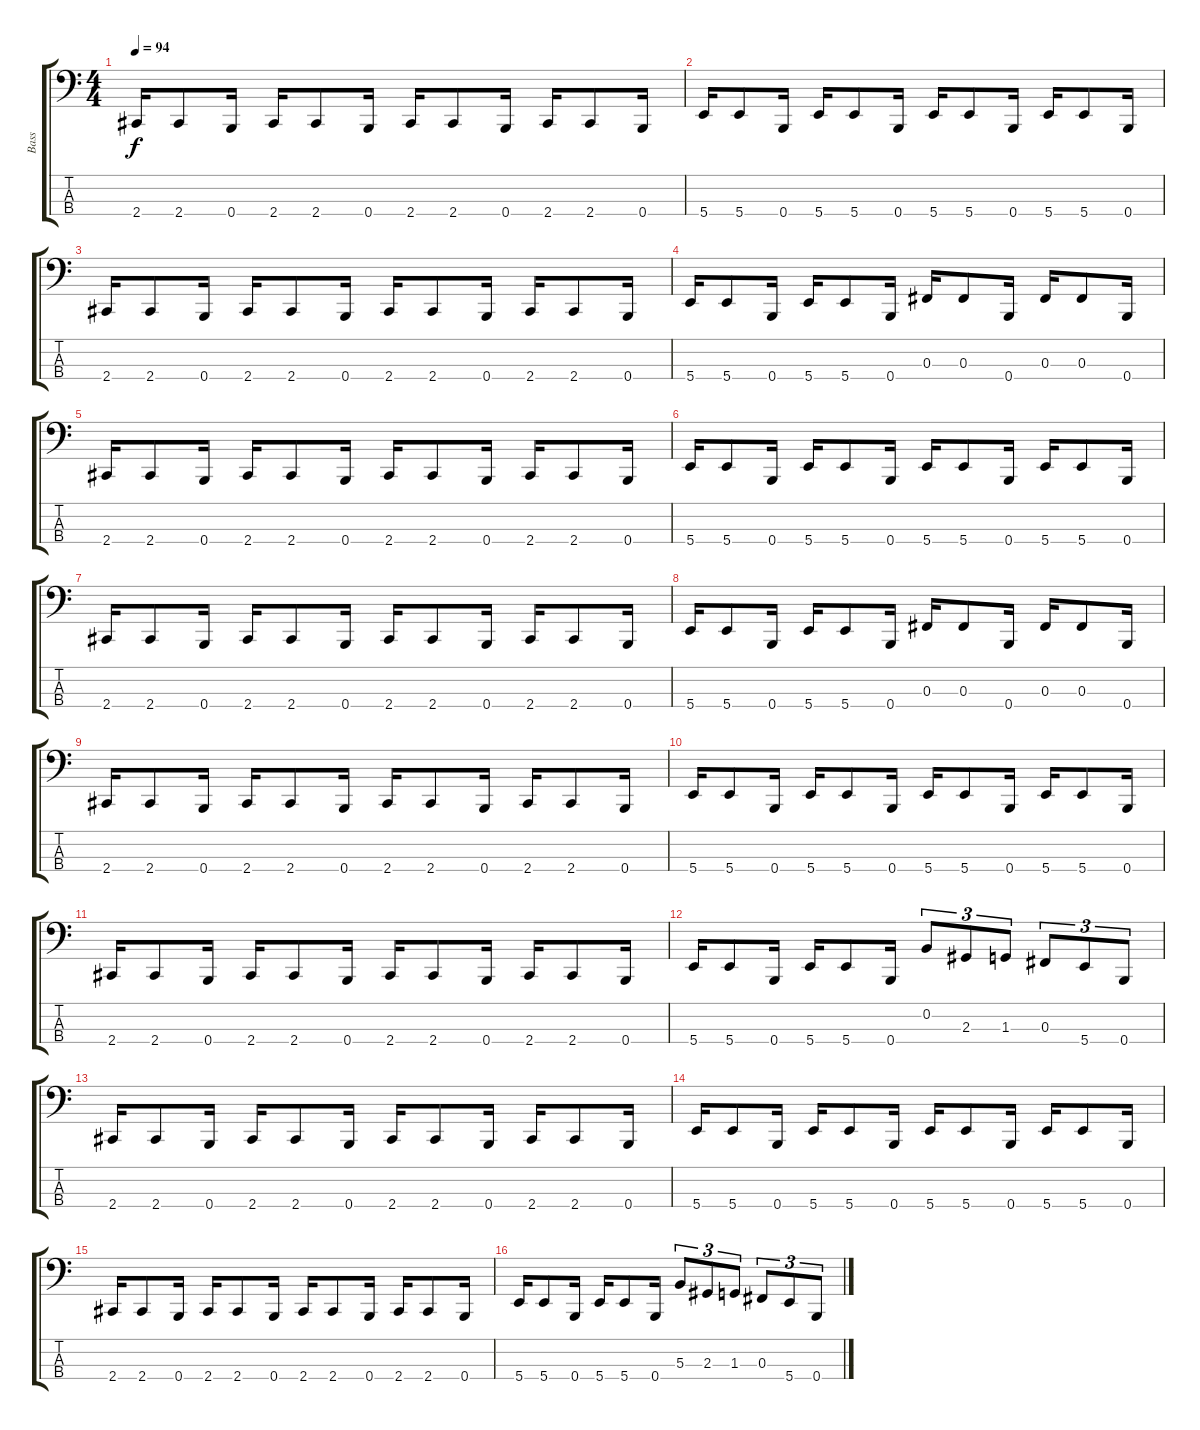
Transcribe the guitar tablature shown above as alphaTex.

\track ("Bass" "Bass") {instrument electricbassfinger}
\staff {score tabs}
\tuning (E2 B1 Gb1 B0) {hide}
\ts (4 4)
\tempo 94
\clef f4
\ks c
2.4.16{dy f} 2.4.8 0.4.16 2.4.16 2.4.8 0.4.16 2.4.16 2.4.8 0.4.16 2.4.16 2.4.8 0.4.16 |
5.4.16 5.4.8 0.4.16 5.4.16 5.4.8 0.4.16 5.4.16 5.4.8 0.4.16 5.4.16 5.4.8 0.4.16 |
2.4.16 2.4.8 0.4.16 2.4.16 2.4.8 0.4.16 2.4.16 2.4.8 0.4.16 2.4.16 2.4.8 0.4.16 |
5.4.16 5.4.8 0.4.16 5.4.16 5.4.8 0.4.16 0.3.16 0.3.8 0.4.16 0.3.16 0.3.8 0.4.16 |
2.4.16 2.4.8 0.4.16 2.4.16 2.4.8 0.4.16 2.4.16 2.4.8 0.4.16 2.4.16 2.4.8 0.4.16 |
5.4.16 5.4.8 0.4.16 5.4.16 5.4.8 0.4.16 5.4.16 5.4.8 0.4.16 5.4.16 5.4.8 0.4.16 |
2.4.16 2.4.8 0.4.16 2.4.16 2.4.8 0.4.16 2.4.16 2.4.8 0.4.16 2.4.16 2.4.8 0.4.16 |
5.4.16 5.4.8 0.4.16 5.4.16 5.4.8 0.4.16 0.3.16 0.3.8 0.4.16 0.3.16 0.3.8 0.4.16 |
2.4.16 2.4.8 0.4.16 2.4.16 2.4.8 0.4.16 2.4.16 2.4.8 0.4.16 2.4.16 2.4.8 0.4.16 |
5.4.16 5.4.8 0.4.16 5.4.16 5.4.8 0.4.16 5.4.16 5.4.8 0.4.16 5.4.16 5.4.8 0.4.16 |
2.4.16 2.4.8 0.4.16 2.4.16 2.4.8 0.4.16 2.4.16 2.4.8 0.4.16 2.4.16 2.4.8 0.4.16 |
5.4.16 5.4.8 0.4.16 5.4.16 5.4.8 0.4.16 0.2.8{tu (3 2)} 2.3.8{tu (3 2)} 1.3.8{tu (3 2)} 0.3.8{tu (3 2)} 5.4.8{tu (3 2)} 0.4.8{tu (3 2)} |
2.4.16 2.4.8 0.4.16 2.4.16 2.4.8 0.4.16 2.4.16 2.4.8 0.4.16 2.4.16 2.4.8 0.4.16 |
5.4.16 5.4.8 0.4.16 5.4.16 5.4.8 0.4.16 5.4.16 5.4.8 0.4.16 5.4.16 5.4.8 0.4.16 |
2.4.16 2.4.8 0.4.16 2.4.16 2.4.8 0.4.16 2.4.16 2.4.8 0.4.16 2.4.16 2.4.8 0.4.16 |
5.4.16 5.4.8 0.4.16 5.4.16 5.4.8 0.4.16 5.3.8{tu (3 2)} 2.3.8{tu (3 2)} 1.3.8{tu (3 2)} 0.3.8{tu (3 2)} 5.4.8{tu (3 2)} 0.4.8{tu (3 2)}
